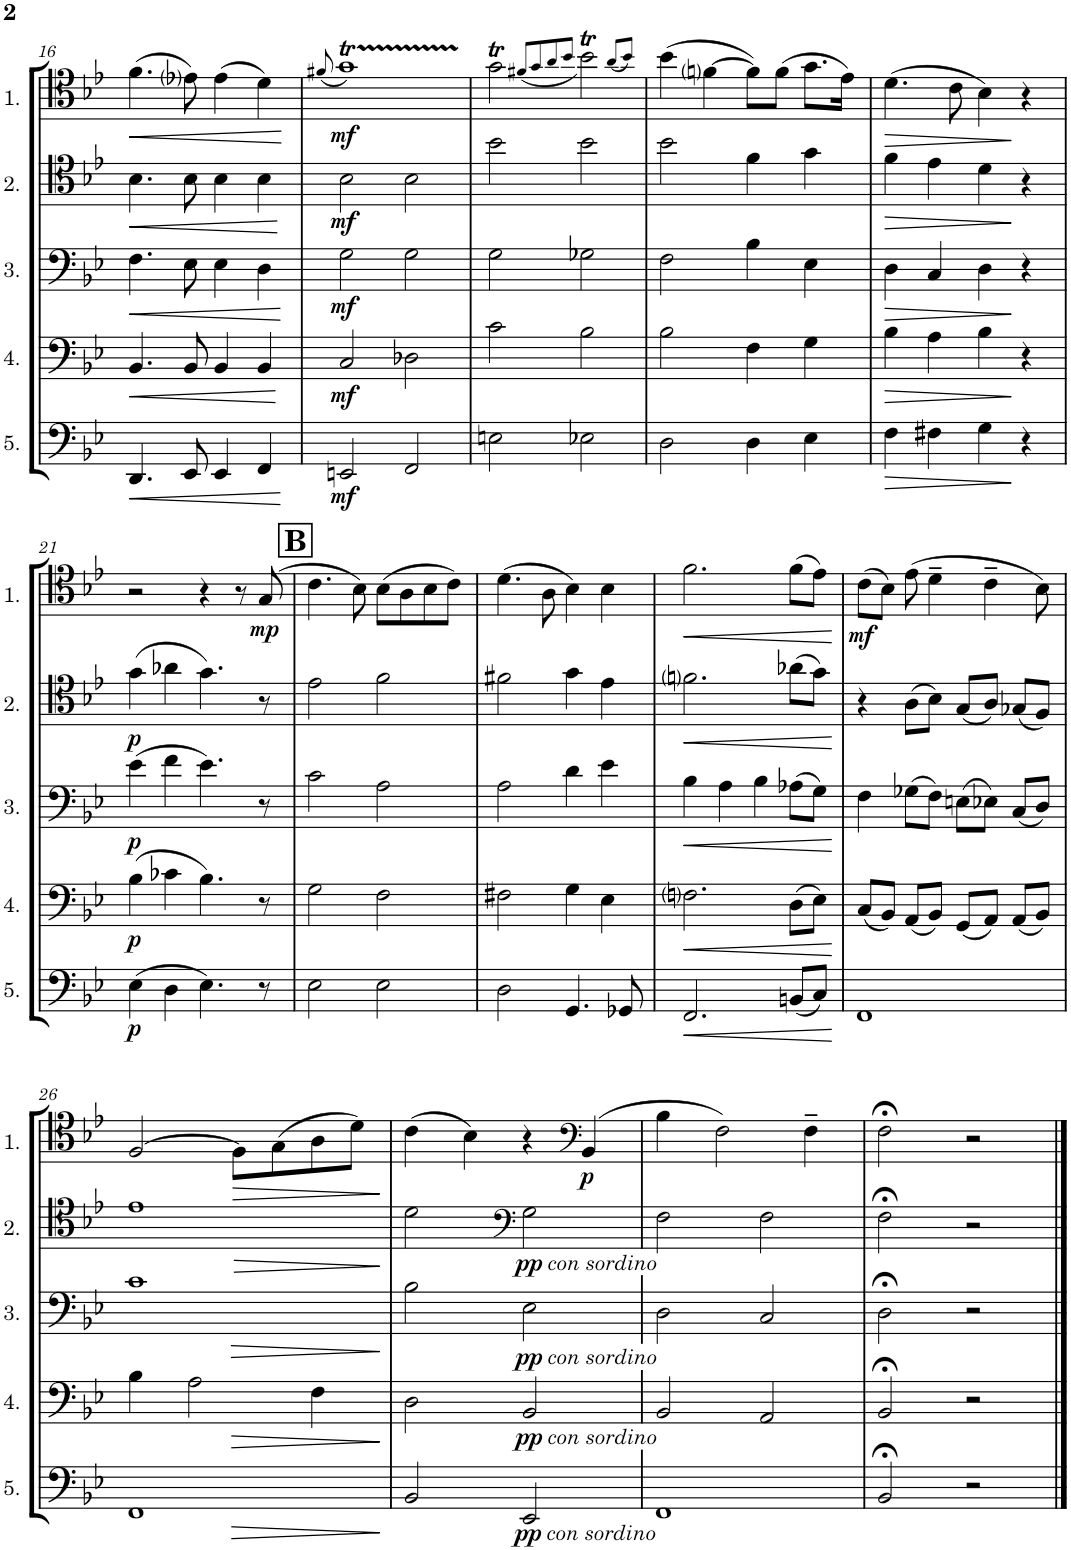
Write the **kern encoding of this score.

**kern	**dynam	**kern	**dynam	**kern	**dynam	**kern	**dynam	**kern	**dynam
*part5	*part5	*part4	*part4	*part3	*part3	*part2	*part2	*part1	*part1
*staff5	*staff5	*staff4	*staff4	*staff3	*staff3	*staff2	*staff2	*staff1	*staff1
*I"Cello 5	*	*I"Cello 4	*	*I"Cello 3	*	*I"Cello 2	*	*I"Cello 1	*
!!LO:PB:g=z
*clefF4	*	*clefF4	*	*clefF4	*	*clefC4	*	*clefC4	*
*k[b-e-]	*	*k[b-e-]	*	*k[b-e-]	*	*k[b-e-]	*	*k[b-e-]	*
*M4/4	*	*M4/4	*	*M4/4	*	*M4/4	*	*M4/4	*
*met(c)	*	*met(c)	*	*met(c)	*	*met(c)	*	*met(c)	*
=16	=16	=16	=16	=16	=16	=16	=16	=16	=16
!	!LO:HP:b	!	!LO:HP:b	!	!LO:HP:b	!	!LO:HP:b	!	!LO:HP:b
4.DD/	<	4.BB-/	<	4.F\	<	4.B-\	<	(4.f\	<
8EE-/	.	8BB-/	.	8E-\	.	8B-\	.	8e-i\)	.
4EE-/	.	4BB-/	.	4E-\	.	4B-\	[	(4e-\	.
4FF/	.	4BB-/	.	4D\	.	4B-\	.	4d\)	.
.	.	.	.	.	.	.	.	.	[
=17	=17	=17	=17	=17	=17	=17	=17	=17	=17
.	.	.	.	.	.	.	.	(8qf#X/	.
!	!LO:DY:b	!	!LO:DY:b	!	!LO:DY:b	!	!LO:DY:b	!	!LO:DY:b
2EEn/	mf	2C/	mf	2G\	mf	2B-\	mf	1gT)	mf
2FF/	.	2D-X\	.	2G\	.	2B-\	.	.	.
=18	=18	=18	=18	=18	=18	=18	=18	=18	=18
2En\	.	2c\	.	2G\	.	2b-\	.	2gT\	.
.	.	.	.	.	.	.	.	(8qf#X/L	.
.	.	.	.	.	.	.	.	8qg/	.
.	.	.	.	.	.	.	.	8qa/	.
.	.	.	.	.	.	.	.	8qb-/J	.
2E-X\	.	2B-\	.	2G-X\	.	2b-\	.	2b-T\)	.
.	.	.	.	.	.	.	.	(8qa/L	.
.	.	.	.	.	.	.	.	8qb-/J)	.
=19	=19	=19	=19	=19	=19	=19	=19	=19	=19
2D\	.	2B-\	.	2F\	.	2b-\	.	(4b-\	.
.	.	.	.	.	.	.	.	[4fni\	.
4D\	.	4F\	.	4B-\	.	4f\	.	8f\L])	.
.	.	.	.	.	.	.	.	(8f\J	.
4E-\	.	4G\	.	4E-\	.	4g\	.	8.g\L	.
.	.	.	.	.	.	.	.	16e-\Jk)	.
=20	=20	=20	=20	=20	=20	=20	=20	=20	=20
!	!LO:HP:b	!	!LO:HP:b	!	!LO:HP:b	!	!LO:HP:b	!	!LO:HP:b
4F\	>	4B-\	>	4D\	>	4f\	>	(4.d\	>
4F#X\	.	4A\	.	4C/	.	4e-\	.	.	.
.	.	.	.	.	.	.	.	8c\	.
4G\	.	4B-\	.	4D\	.	4d\	.	4B-\)	.
4r	[	4r	[	4r	[	4r	]	4r	]
!!LO:LB:g=z
=21	=21	=21	=21	=21	=21	=21	=21	=21	=21
!	!LO:DY:b	!	!LO:DY:b	!	!LO:DY:b	!	!LO:DY:b	!	!
(4E-\	p	(4B-\	p	(4e-\	p	(4g\	p	2r	.
4D\	.	4c-X\	.	4f\	.	4a-X\	.	.	.
4.E-\)	.	4.B-\)	.	4.e-\)	.	4.g\)	.	4r	.
.	.	.	.	.	.	.	.	8r	.
!	!	!	!	!	!	!	!	!	!LO:DY:b
8r	.	8r	.	8r	.	8r	.	(8G/	mp
!!LO:REH:place=s1:a:B:cj:fs=14:t=B
=22	=22	=22	=22	=22	=22	=22	=22	=22	=22
2E-\	.	2G\	.	2c\	.	2e-\	.	4.c\	.
.	.	.	.	.	.	.	.	8B-\)	.
2E-\	.	2F\	.	2A\	.	2f\	.	(8B-\L	.
.	.	.	.	.	.	.	.	8A\	.
.	.	.	.	.	.	.	.	8B-\	.
.	.	.	.	.	.	.	.	8c\J)	.
=23	=23	=23	=23	=23	=23	=23	=23	=23	=23
2D\	.	2F#X\	.	2A\	.	2f#X\	.	(4.d\	.
.	.	.	.	.	.	.	.	8A\	.
4.GG/	.	4G\	.	4d\	.	4g\	.	4B-\)	.
.	.	4E-\	.	4e-\	.	4e-\	.	4B-\	.
8GG-X/	.	.	.	.	.	.	.	.	.
=24	=24	=24	=24	=24	=24	=24	=24	=24	=24
!	!LO:HP:b	!	!LO:HP:b	!	!LO:HP:b	!	!LO:HP:b	!	!LO:HP:b
2.FF/	<	2.Fni\	<	4B-\	<	2.fni\	<	2.f\	<
.	.	.	.	4A\	.	.	.	.	.
.	.	.	.	4B-\	.	.	.	.	.
(8BBn/L	.	(8D\L	.	(8A-X\L	.	(8a-X\L	.	(8f\L	.
8C/J)	.	8E-\J)	.	8G\J)	.	8g\J)	.	8e-\J)	.
.	]	.	]	.	]	.	[	.	[
=25	=25	=25	=25	=25	=25	=25	=25	=25	=25
!	!	!	!	!	!	!	!	!	!LO:DY:b
1FF	.	(8C/L	.	4F\	.	4r	.	(8c\L	mf
.	.	8BB-/J)	.	.	.	.	.	8B-\J)	.
.	.	(8AA/L	.	(8G-X\L	.	(8A\L	.	(8e-\	.
.	.	8BB-/J)	.	8F\J)	.	8B-\J)	.	4d~\	.
.	.	(8GG/L	.	(8En\L	.	(8G/L	.	.	.
.	.	8AA/J)	.	8E-X\J)	.	8A/J)	.	4c~\	.
.	.	(8AA/L	.	(8C/L	.	(8G-X/L	.	.	.
.	.	8BB-/J)	.	8D/J)	.	8F/J)	.	8B-\)	.
!!LO:LB:g=z
=26	=26	=26	=26	=26	=26	=26	=26	=26	=26
1FF	.	4B-\	.	1c	.	1e-	.	[2F/	.
.	.	2A\	.	.	.	.	.	.	.
!	!	!	!	!	!	!	!	!	!LO:HP:b
.	.	.	.	.	.	.	.	8F\L]	>
.	.	.	.	.	.	.	.	(8G\	.
.	.	4F\	.	.	.	.	.	8A\	.
.	.	.	.	.	.	.	.	8d\J)	.
.	[	.	[	.	[	.	.	.	]
=27	=27	=27	=27	=27	=27	=27	=27	=27	=27
2BB-/	.	2D\	.	2B-\	.	2d\	.	(4c\	.
.	.	.	.	.	.	.	.	4B-\)	.
*	*	*	*	*	*	*clefF4	*	*	*
!	!LO:DY:b	!	!	!	!	!	!	!	!
!	!LO:DY:n=1:b	!	!LO:DY:b	!	!	!	!	!	!
!	!	!	!LO:DY:n=1:b	!	!LO:DY:b	!	!	!	!
!	!	!	!	!	!LO:DY:n=1:b	!	!LO:DY:b	!	!
!	!	!	!	!	!	!	!LO:DY:n=1:b	!	!
2EE-/	pp other-dynamics	2BB-/	pp other-dynamics	2E-\	pp other-dynamics	2G\	pp other-dynamics	4r	.
*	*	*	*	*	*	*	*	*clefF4	*
!	!	!	!	!	!	!	!	!	!LO:DY:b
.	.	.	.	.	.	.	.	(4BB-/	p
=28	=28	=28	=28	=28	=28	=28	=28	=28	=28
1FF	.	2BB-/	.	2D\	.	2F\	.	4B-\	.
.	.	.	.	.	.	.	.	2F\)	.
.	.	2AA/	.	2C/	.	2F\	.	.	.
.	.	.	.	.	.	.	.	4F~\	.
=29	=29	=29	=29	=29	=29	=29	=29	=29	=29
2BB-;</	.	2BB-;</	.	2D;<\	.	2F;<\	.	2F;<\	.
2r	.	2r	.	2r	.	2r	.	2r	.
==	==	==	==	==	==	==	==	==	==
*-	*-	*-	*-	*-	*-	*-	*-	*-	*-
